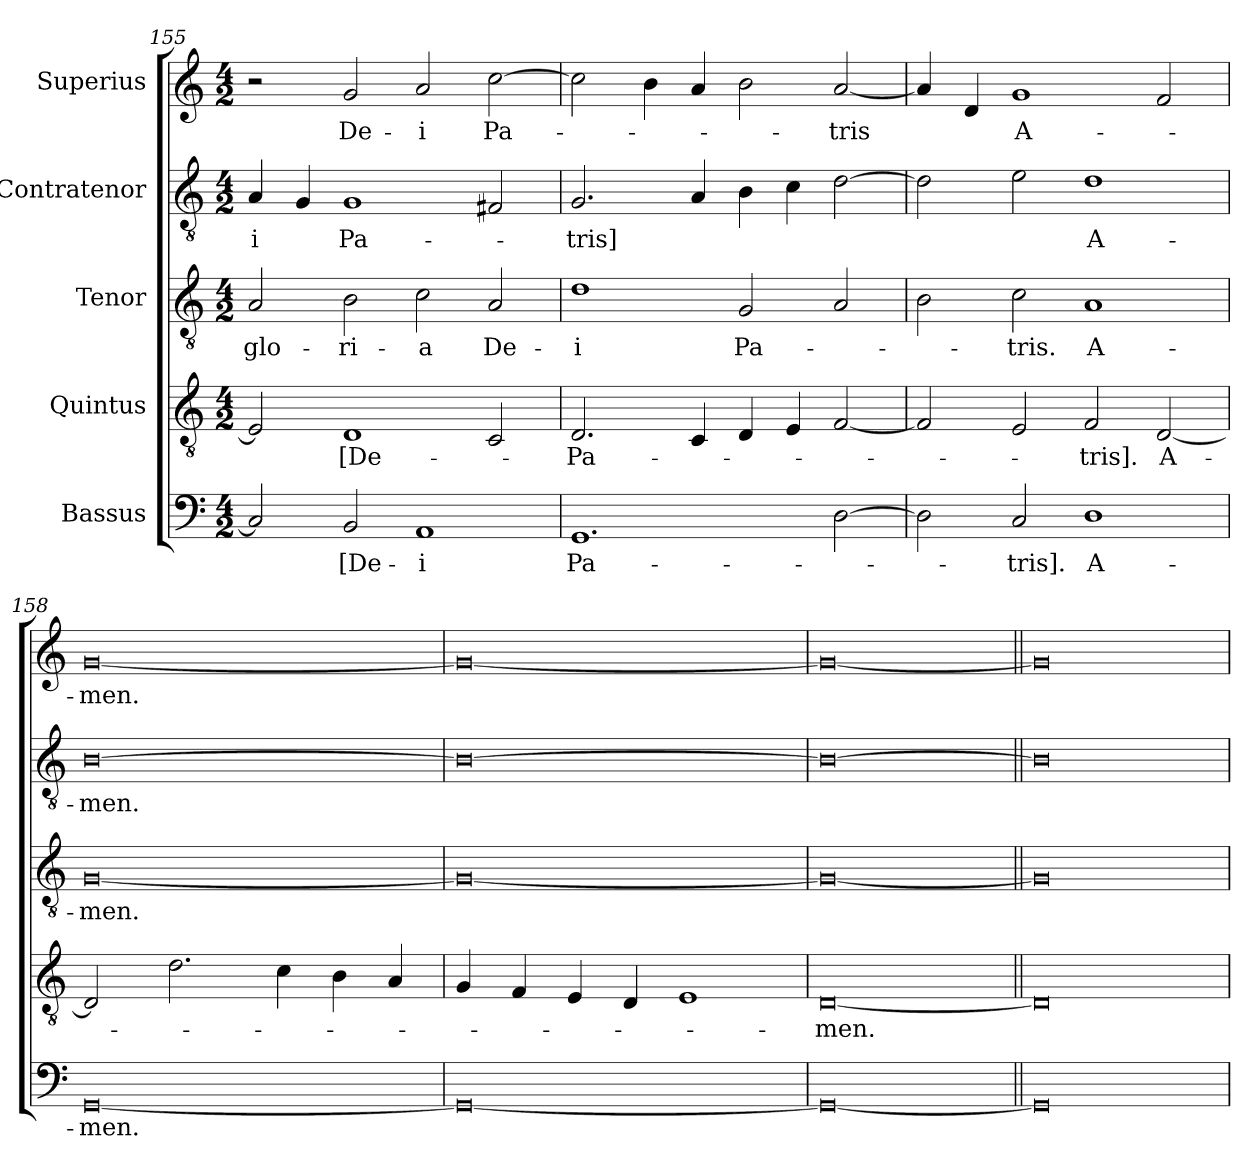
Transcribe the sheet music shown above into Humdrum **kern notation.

**kern	**text	**kern	**text	**kern	**text	**kern	**text	**kern	**text
*part5	*part5	*part4	*part4	*part3	*part3	*part2	*part2	*part1	*part1
*staff5	*staff5	*staff4	*staff4	*staff3	*staff3	*staff2	*staff2	*staff1	*staff1
*I"Bassus	*	*I"Quintus	*	*I"Tenor	*	*I"Contratenor	*	*I"Superius	*
*clefF4	*	*clefGv2	*	*clefGv2	*	*clefGv2	*	*clefG2	*
*k[]	*	*k[]	*	*k[]	*	*k[]	*	*k[]	*
*M4/2	*	*M4/2	*	*M4/2	*	*M4/2	*	*M4/2	*
=155	=155	=155	=155	=155	=155	=155	=155	=155	=155
2C/]	.	2E/]	.	2A/	glo-	4A/	-i	2r	.
.	.	.	.	.	.	4G/	.	.	.
2BB/	[De-	1D/	[De-	2B\	-ri-	1G/	Pa-	2g/	De-
1AA/	-i	.	.	2c\	-a	.	.	2a/	-i
.	.	2C/	.	2A/	De-	2F#X/	.	[2cc\	Pa-
=156	=156	=156	=156	=156	=156	=156	=156	=156	=156
1.GG/	Pa-	2.D/	-Pa-	1d\	-i	2.G/	-tris]	2cc\]	.
.	.	.	.	.	.	.	.	4b\	.
.	.	4C/	.	.	.	4A/	.	4a/	.
.	.	4D/	.	2G/	Pa-	4B\	.	2b\	.
.	.	4E/	.	.	.	4c\	.	.	.
[2D\	.	[2F/	.	2A/	.	[2d\	.	[2a/	-tris
=157	=157	=157	=157	=157	=157	=157	=157	=157	=157
2D\]	.	2F/]	.	2B\	.	2d\]	.	4a/]	.
.	.	.	.	.	.	.	.	4d/	.
2C/	-tris].	2E/	.	2c\	-tris.	2e\	.	1g/	A-
1D\	A-	2F/	-tris].	1A/	A-	1d/	A-	.	.
.	.	[2D/	A-	.	.	.	.	2f/	.
=158	=158	=158	=158	=158	=158	=158	=158	=158	=158
[0GG/	-men.	2D/]	.	[0G/	-men.	[0B\	-men.	[0g/	-men.
.	.	2.d\	.	.	.	.	.	.	.
.	.	4c\	.	.	.	.	.	.	.
.	.	4B\	.	.	.	.	.	.	.
.	.	4A/	.	.	.	.	.	.	.
=159	=159	=159	=159	=159	=159	=159	=159	=159	=159
0GG/_	.	4G/	.	0G/_	.	0B\_	.	0g/_	.
.	.	4F/	.	.	.	.	.	.	.
.	.	4E/	.	.	.	.	.	.	.
.	.	4D/	.	.	.	.	.	.	.
.	.	1E/	.	.	.	.	.	.	.
=160	=160	=160	=160	=160	=160	=160	=160	=160	=160
0GG/_	.	[0D/	-men.	0G/_	.	0B\_	.	0g/_	.
=161||	=161||	=161||	=161||	=161||	=161||	=161||	=161||	=161||	=161||
0GG/]	.	0D/]	.	0G/]	.	0B\]	.	0g/]	.
=	=	=	=	=	=	=	=	=	=
*-	*-	*-	*-	*-	*-	*-	*-	*-	*-
